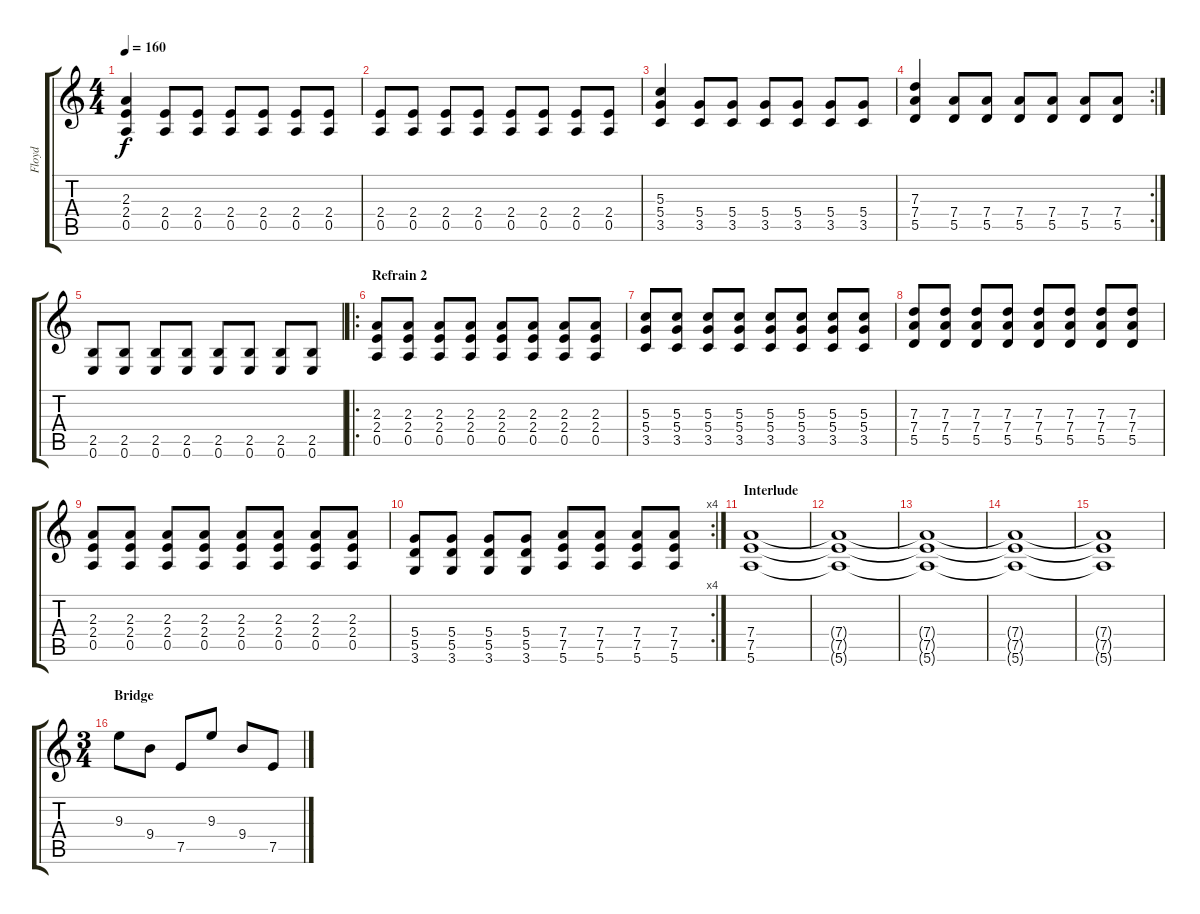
\track ("Floyd" "Floyd") {instrument distortionguitar}
\staff {score tabs}
\tuning (E4 B3 G3 D3 A2 E2) {hide}
\ts (4 4)
\tempo 160
\clef g2
\ks c
(2.3 2.4 0.5).4{dy f} (2.4 0.5).8 (2.4 0.5).8 (2.4 0.5).8 (2.4 0.5).8 (2.4 0.5).8 (2.4 0.5).8 |
(2.4 0.5).8 (2.4 0.5).8 (2.4 0.5).8 (2.4 0.5).8 (2.4 0.5).8 (2.4 0.5).8 (2.4 0.5).8 (2.4 0.5).8 |
(5.3 5.4 3.5).4 (5.4 3.5).8 (5.4 3.5).8 (5.4 3.5).8 (5.4 3.5).8 (5.4 3.5).8 (5.4 3.5).8 |
\rc 2
(7.3 7.4 5.5).4 (7.4 5.5).8 (7.4 5.5).8 (7.4 5.5).8 (7.4 5.5).8 (7.4 5.5).8 (7.4 5.5).8 |
(2.5 0.6).8 (2.5 0.6).8 (2.5 0.6).8 (2.5 0.6).8 (2.5 0.6).8 (2.5 0.6).8 (2.5 0.6).8 (2.5 0.6).8 |
\ro
\section ("" "Refrain 2")
(2.3 2.4 0.5).8 (2.3 2.4 0.5).8 (2.3 2.4 0.5).8 (2.3 2.4 0.5).8 (2.3 2.4 0.5).8 (2.3 2.4 0.5).8 (2.3 2.4 0.5).8 (2.3 2.4 0.5).8 |
(5.3 5.4 3.5).8 (5.3 5.4 3.5).8 (5.3 5.4 3.5).8 (5.3 5.4 3.5).8 (5.3 5.4 3.5).8 (5.3 5.4 3.5).8 (5.3 5.4 3.5).8 (5.3 5.4 3.5).8 |
(7.3 7.4 5.5).8 (7.3 7.4 5.5).8 (7.3 7.4 5.5).8 (7.3 7.4 5.5).8 (7.3 7.4 5.5).8 (7.3 7.4 5.5).8 (7.3 7.4 5.5).8 (7.3 7.4 5.5).8 |
(2.3 2.4 0.5).8 (2.3 2.4 0.5).8 (2.3 2.4 0.5).8 (2.3 2.4 0.5).8 (2.3 2.4 0.5).8 (2.3 2.4 0.5).8 (2.3 2.4 0.5).8 (2.3 2.4 0.5).8 |
\rc 4
(5.4 5.5 3.6).8 (5.4 5.5 3.6).8 (5.4 5.5 3.6).8 (5.4 5.5 3.6).8 (7.4 7.5 5.6).8 (7.4 7.5 5.6).8 (7.4 7.5 5.6).8 (7.4 7.5 5.6).8 |
\section ("" "Interlude")
(7.4 7.5 5.6).1 |
(7.4{t} 7.5{t} 5.6{t}).1 |
(7.4{t} 7.5{t} 5.6{t}).1 |
(7.4{t} 7.5{t} 5.6{t}).1 |
(7.4{t} 7.5{t} 5.6{t}).1 |
\ts (3 4)
\section ("" "Bridge")
9.3.8{instrument acousticguitarsteel} 9.4.8 7.5.8 9.3.8 9.4.8 7.5.8
